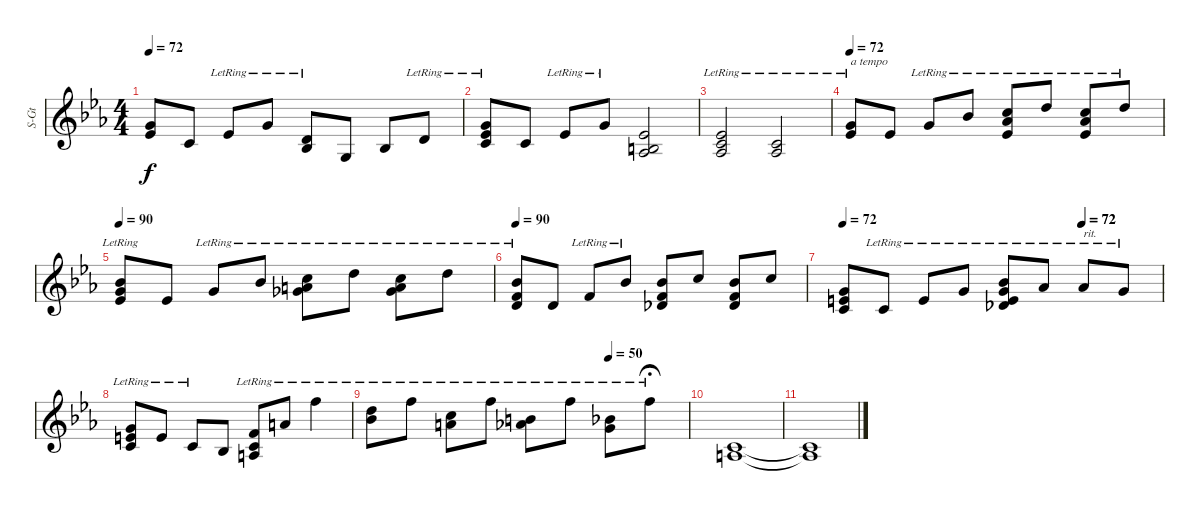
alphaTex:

\bracketExtendMode groupsimilarinstruments
\otherSystemsTrackNameOrientation horizontal
\track ("Piano (RH)" "S-Gt") {instrument acousticgrandpiano}
\staff {score}
\tuning (F4 C4 F3 C3 F2 C2)
\ts (4 4)
\tempo 72
\clef g2
\ks eb
(2.1{acc forcenatural} 3.2{acc b}).8{dy f beam Up} 0.2{acc forcenatural}.8{beam Up} 3.2{lr acc b}.8{beam Up} 2.1{lr acc forcenatural}.8{beam Up} (2.2{lr acc forcenatural} 5.3{acc b}).8{beam Up} 2.3{acc forcenatural}.8{beam Up} 5.3{acc b}.8{beam Up} 9.3{lr acc forcenatural}.8{beam Up} |
(0.2{acc forcenatural} 14.3{lr acc forcenatural} 15.4{lr acc b}).8{bd 240 beam Up} 0.2{acc forcenatural}.8{beam Up} 3.2{lr acc b}.8{beam Up} 2.1{lr acc forcenatural}.8{beam Up} (3.2{acc b} 11.4{acc forcenatural} 3.3{acc b}).2{bd 120 beam Up} |
(0.2{acc forcenatural} 10.3{lr acc b} 8.4{acc b}).2{bd 120 beam Up} (0.2{lr acc forcenatural} 8.4{acc b}).2{beam Up} |
\tempo 72
(2.1{lr acc forcenatural} 3.2{acc b}).8{txt "a tempo" beam Up} 3.2{acc b}.8{beam Up} 2.1{lr acc forcenatural}.8{beam Up} 5.1{lr acc b}.8{beam Up} (12.2{lr acc forcenatural} 15.3{acc b} 15.4{acc b}).8{beam Up} 9.1{lr acc forcenatural}.8{beam Up} (12.2{lr acc forcenatural} 15.3{lr acc b} 15.4{acc b}).8{beam Up} 9.1{lr acc forcenatural}.8{beam Up} |
\tempo 90
(17.3{acc b} 2.1{lr acc forcenatural} 3.2{acc b}).8{beam Up} 3.2{acc b}.8{beam Up} 2.1{lr acc forcenatural}.8{beam Up} 5.1{lr acc b}.8{beam Up} (19.3{lr acc forcenatural} 9.2{lr acc forcenatural} 1.1{acc b}).8{beam Down} 9.1{lr acc forcenatural}.8{beam Down} (19.3{lr acc forcenatural} 9.2{lr acc forcenatural} 1.1{acc b}).8{beam Down} 9.1{lr acc forcenatural}.8{beam Down} |
\tempo 90
(0.1{acc forcenatural} 10.2{lr acc b} 9.3{acc forcenatural}).8{bd 120 beam Up} 9.3{acc forcenatural}.8{beam Up} 5.2{lr acc forcenatural}.8{beam Up} 5.1{lr acc b}.8{beam Up} (5.1{acc b} 5.2{acc forcenatural} 8.3{acc b}).8{beam Up} 7.1{acc forcenatural}.8{beam Up} (0.1{acc forcenatural} 10.2{acc b} 8.3{acc b}).8{beam Up} 12.2{acc forcenatural}.8{beam Up} |
\tempo 72
\tempo (72 0.7499)
\tempo (72 0.75)
(0.2{acc forcenatural} 14.3{acc forcenatural} 16.4{acc forcenatural}).8{bd 120 beam Up} 0.2{lr acc forcenatural}.8{beam Up} 4.2{lr acc forcenatural}.8{beam Up} 2.1{lr acc forcenatural}.8{beam Up} (22.4{lr acc b} 2.1{acc forcenatural} 11.3{acc forcenatural} 1.2{acc b}).8{beam Up} 8.2{lr acc b}.8{beam Up} 8.2{lr acc b}.8{txt "rit." beam Up} 14.3{lr acc forcenatural}.8{beam Up} |
(0.2{lr acc forcenatural} 14.3{acc forcenatural} 16.4{lr acc forcenatural}).8{beam Up} 16.4{lr acc forcenatural}.8{beam Up} 7.3{lr acc forcenatural}.8{beam Up} 5.3{acc b}.8{beam Up} (0.1{lr acc forcenatural} 0.2{acc forcenatural} 4.3{acc forcenatural}).8{beam Up} 9.2{lr acc forcenatural}.8{beam Up} 12.1{lr acc forcenatural}.4{beam Down} |
\tempo (50 0.75)
(14.2{lr acc forcenatural} 17.3{acc b}).8{beam Down} 12.1{lr acc forcenatural}.8{beam Down} (12.2{lr acc forcenatural} 16.3{acc forcenatural}).8{beam Down} 12.1{lr acc forcenatural}.8{beam Down} (11.2{lr acc forcenatural} 15.3{acc b}).8{beam Down} 12.1{lr acc forcenatural}.8{beam Down} (17.3{lr acc b} 19.4{acc forcenatural}).8{beam Down} 12.1{lr acc forcenatural}.8{fermata (medium 0.37) beam Down} |
(0.2{acc forcenatural} 4.3{acc forcenatural}).1{bd 240 beam Up} |
(0.2{t acc forcenatural} 4.3{t acc forcenatural}).1{beam Up}
